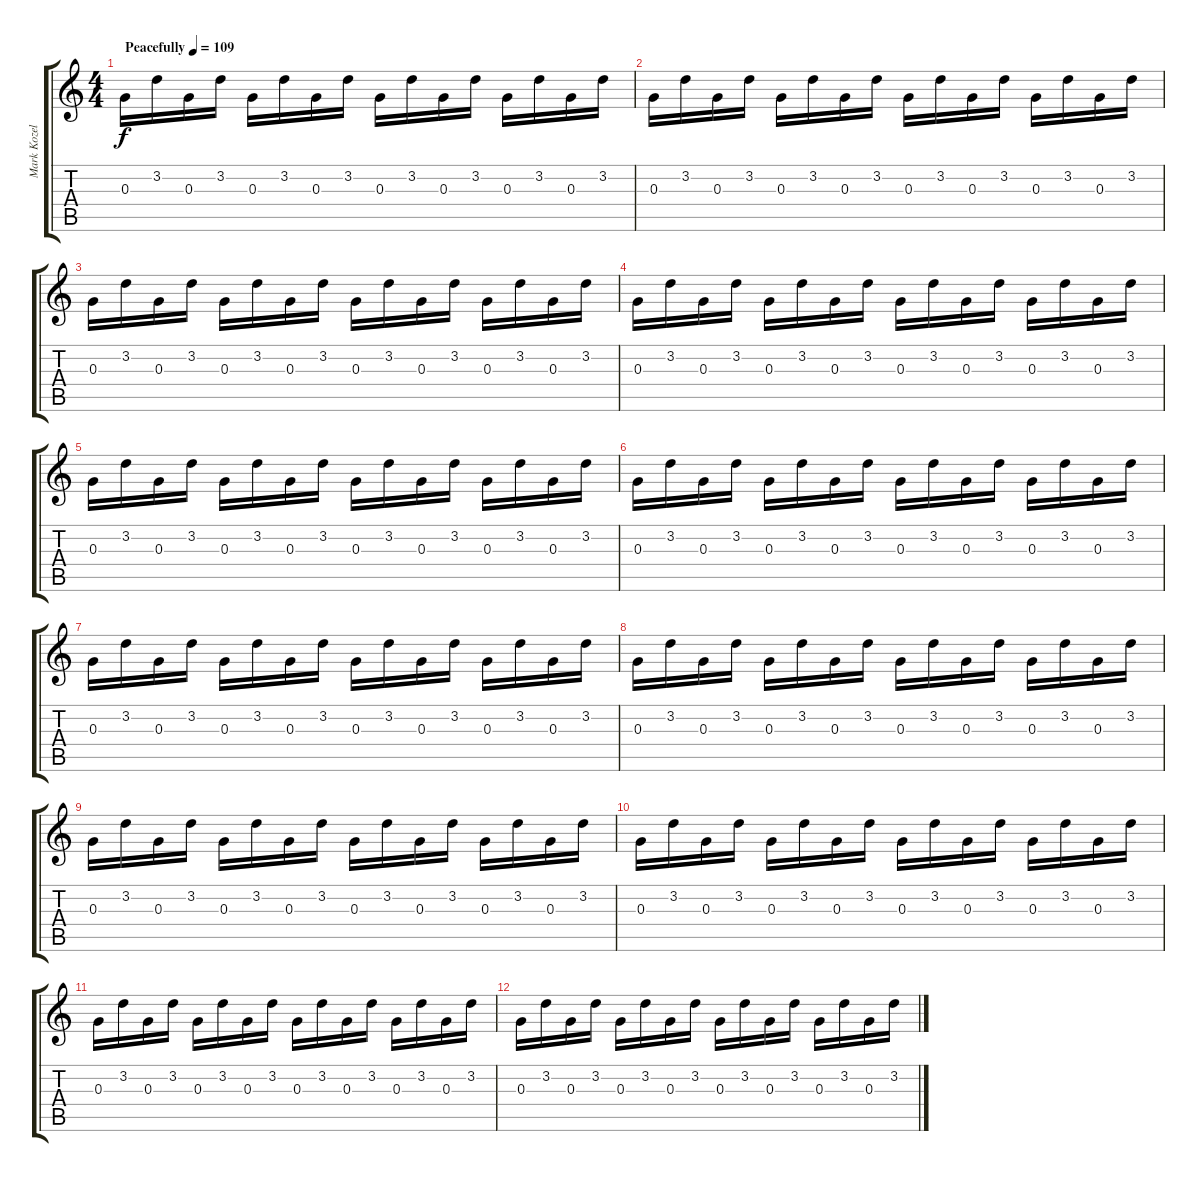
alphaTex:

\track ("Mark Kozelek" "Mark Kozel") {instrument acousticguitarsteel}
\staff {score tabs}
\tuning (E4 B3 G3 D3 A2 E2) {hide}
\ts (4 4)
\tempo (109 "Peacefully")
\clef g2
\ks c
0.3.16{dy f instrument acousticguitarsteel} 3.2.16 0.3.16 3.2.16 0.3.16 3.2.16 0.3.16 3.2.16 0.3.16 3.2.16 0.3.16 3.2.16 0.3.16 3.2.16 0.3.16 3.2.16 |
0.3.16 3.2.16 0.3.16 3.2.16 0.3.16 3.2.16 0.3.16 3.2.16 0.3.16 3.2.16 0.3.16 3.2.16 0.3.16 3.2.16 0.3.16 3.2.16 |
0.3.16 3.2.16 0.3.16 3.2.16 0.3.16 3.2.16 0.3.16 3.2.16 0.3.16 3.2.16 0.3.16 3.2.16 0.3.16 3.2.16 0.3.16 3.2.16 |
0.3.16 3.2.16 0.3.16 3.2.16 0.3.16 3.2.16 0.3.16 3.2.16 0.3.16 3.2.16 0.3.16 3.2.16 0.3.16 3.2.16 0.3.16 3.2.16 |
0.3.16 3.2.16 0.3.16 3.2.16 0.3.16 3.2.16 0.3.16 3.2.16 0.3.16 3.2.16 0.3.16 3.2.16 0.3.16 3.2.16 0.3.16 3.2.16 |
0.3.16 3.2.16 0.3.16 3.2.16 0.3.16 3.2.16 0.3.16 3.2.16 0.3.16 3.2.16 0.3.16 3.2.16 0.3.16 3.2.16 0.3.16 3.2.16 |
0.3.16 3.2.16 0.3.16 3.2.16 0.3.16 3.2.16 0.3.16 3.2.16 0.3.16 3.2.16 0.3.16 3.2.16 0.3.16 3.2.16 0.3.16 3.2.16 |
0.3.16 3.2.16 0.3.16 3.2.16 0.3.16 3.2.16 0.3.16 3.2.16 0.3.16 3.2.16 0.3.16 3.2.16 0.3.16 3.2.16 0.3.16 3.2.16 |
0.3.16 3.2.16 0.3.16 3.2.16 0.3.16 3.2.16 0.3.16 3.2.16 0.3.16 3.2.16 0.3.16 3.2.16 0.3.16 3.2.16 0.3.16 3.2.16 |
0.3.16 3.2.16 0.3.16 3.2.16 0.3.16 3.2.16 0.3.16 3.2.16 0.3.16 3.2.16 0.3.16 3.2.16 0.3.16 3.2.16 0.3.16 3.2.16 |
0.3.16 3.2.16 0.3.16 3.2.16 0.3.16 3.2.16 0.3.16 3.2.16 0.3.16 3.2.16 0.3.16 3.2.16 0.3.16 3.2.16 0.3.16 3.2.16 |
0.3.16 3.2.16 0.3.16 3.2.16 0.3.16 3.2.16 0.3.16 3.2.16 0.3.16 3.2.16 0.3.16 3.2.16 0.3.16 3.2.16 0.3.16 3.2.16
